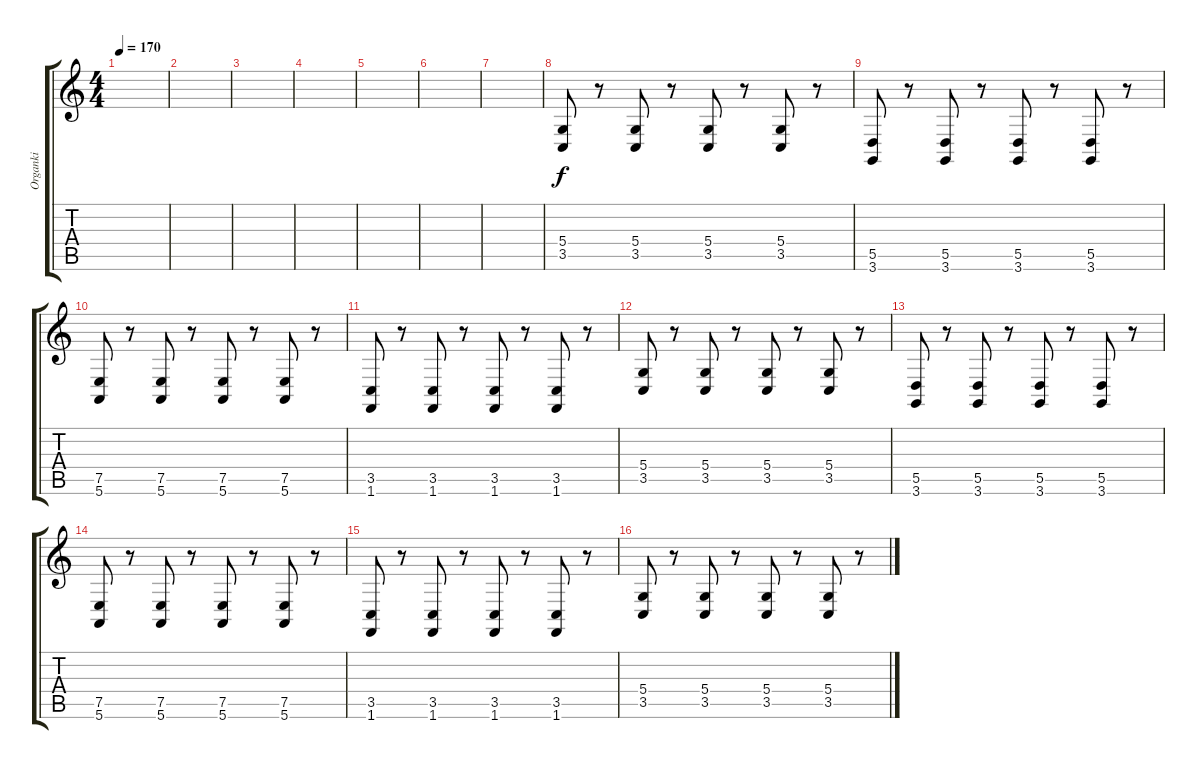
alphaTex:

\track ("Organki" "Organki") {instrument drawbarorgan}
\staff {score tabs}
\tuning (E4 B3 G3 D3 A2 E2) {hide}
\ts (4 4)
\tempo 170
\clef g2
\ks c
|
|
|
|
|
|
|
(5.4 3.5).8 r.8 (5.4 3.5).8 r.8 (5.4 3.5).8 r.8 (5.4 3.5).8 r.8 |
(5.5 3.6).8 r.8 (5.5 3.6).8 r.8 (5.5 3.6).8 r.8 (5.5 3.6).8 r.8 |
(7.5 5.6).8 r.8 (7.5 5.6).8 r.8 (7.5 5.6).8 r.8 (7.5 5.6).8 r.8 |
(3.5 1.6).8 r.8 (3.5 1.6).8 r.8 (3.5 1.6).8 r.8 (3.5 1.6).8 r.8 |
(5.4 3.5).8 r.8 (5.4 3.5).8 r.8 (5.4 3.5).8 r.8 (5.4 3.5).8 r.8 |
(5.5 3.6).8 r.8 (5.5 3.6).8 r.8 (5.5 3.6).8 r.8 (5.5 3.6).8 r.8 |
(7.5 5.6).8 r.8 (7.5 5.6).8 r.8 (7.5 5.6).8 r.8 (7.5 5.6).8 r.8 |
(3.5 1.6).8 r.8 (3.5 1.6).8 r.8 (3.5 1.6).8 r.8 (3.5 1.6).8 r.8 |
(5.4 3.5).8 r.8 (5.4 3.5).8 r.8 (5.4 3.5).8 r.8 (5.4 3.5).8 r.8
